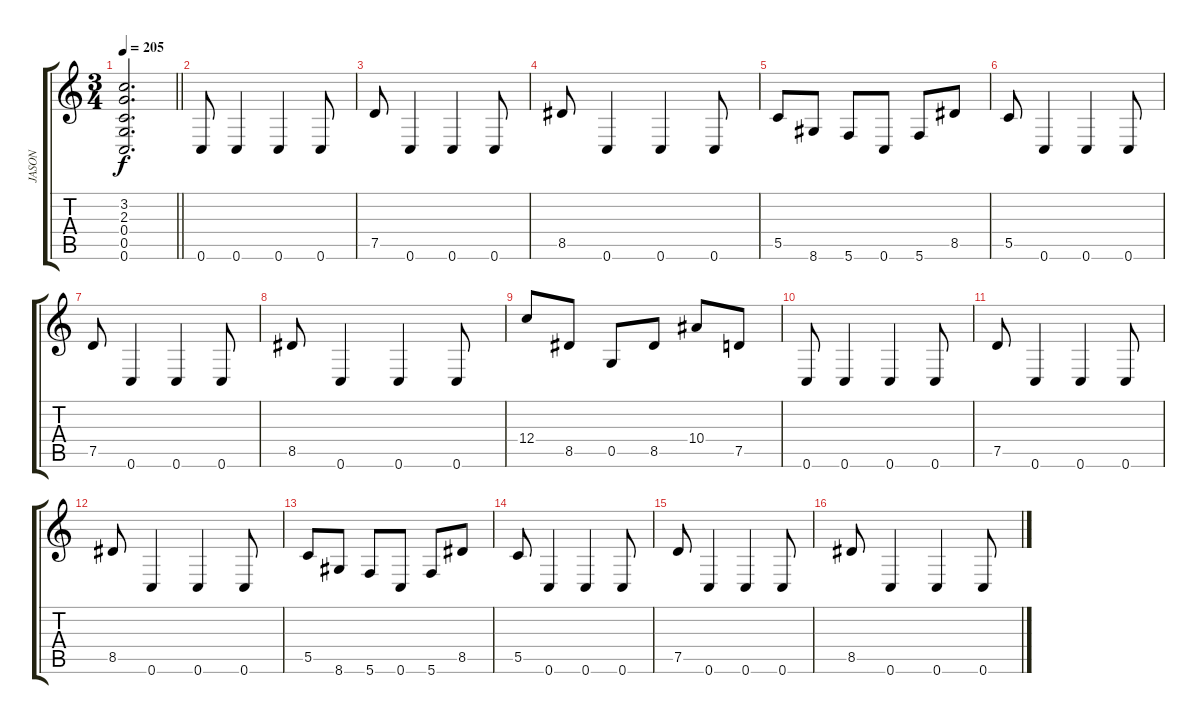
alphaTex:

\track ("JASON" "JASON") {instrument distortionguitar}
\staff {score tabs}
\tuning (D4 A3 F3 C3 G2 C2) {hide}
\ts (3 4)
\tempo 205
\clef g2
\barLineRight lightlight
\ks c
(3.2{t} 2.3{t} 0.4{t} 0.5{t} 0.6{t}).2{d dy f} |
0.6.8 0.6.4 0.6.4 0.6.8 |
7.5.8 0.6.4 0.6.4 0.6.8 |
8.5.8 0.6.4 0.6.4 0.6.8 |
5.5.8 8.6.8 5.6.8 0.6.8 5.6.8 8.5.8 |
5.5.8 0.6.4 0.6.4 0.6.8 |
7.5.8 0.6.4 0.6.4 0.6.8 |
8.5.8 0.6.4 0.6.4 0.6.8 |
12.4.8 8.5.8 0.5.8 8.5.8 10.4.8 7.5.8 |
0.6.8 0.6.4 0.6.4 0.6.8 |
7.5.8 0.6.4 0.6.4 0.6.8 |
8.5.8 0.6.4 0.6.4 0.6.8 |
5.5.8 8.6.8 5.6.8 0.6.8 5.6.8 8.5.8 |
5.5.8 0.6.4 0.6.4 0.6.8 |
7.5.8 0.6.4 0.6.4 0.6.8 |
8.5.8 0.6.4 0.6.4 0.6.8
